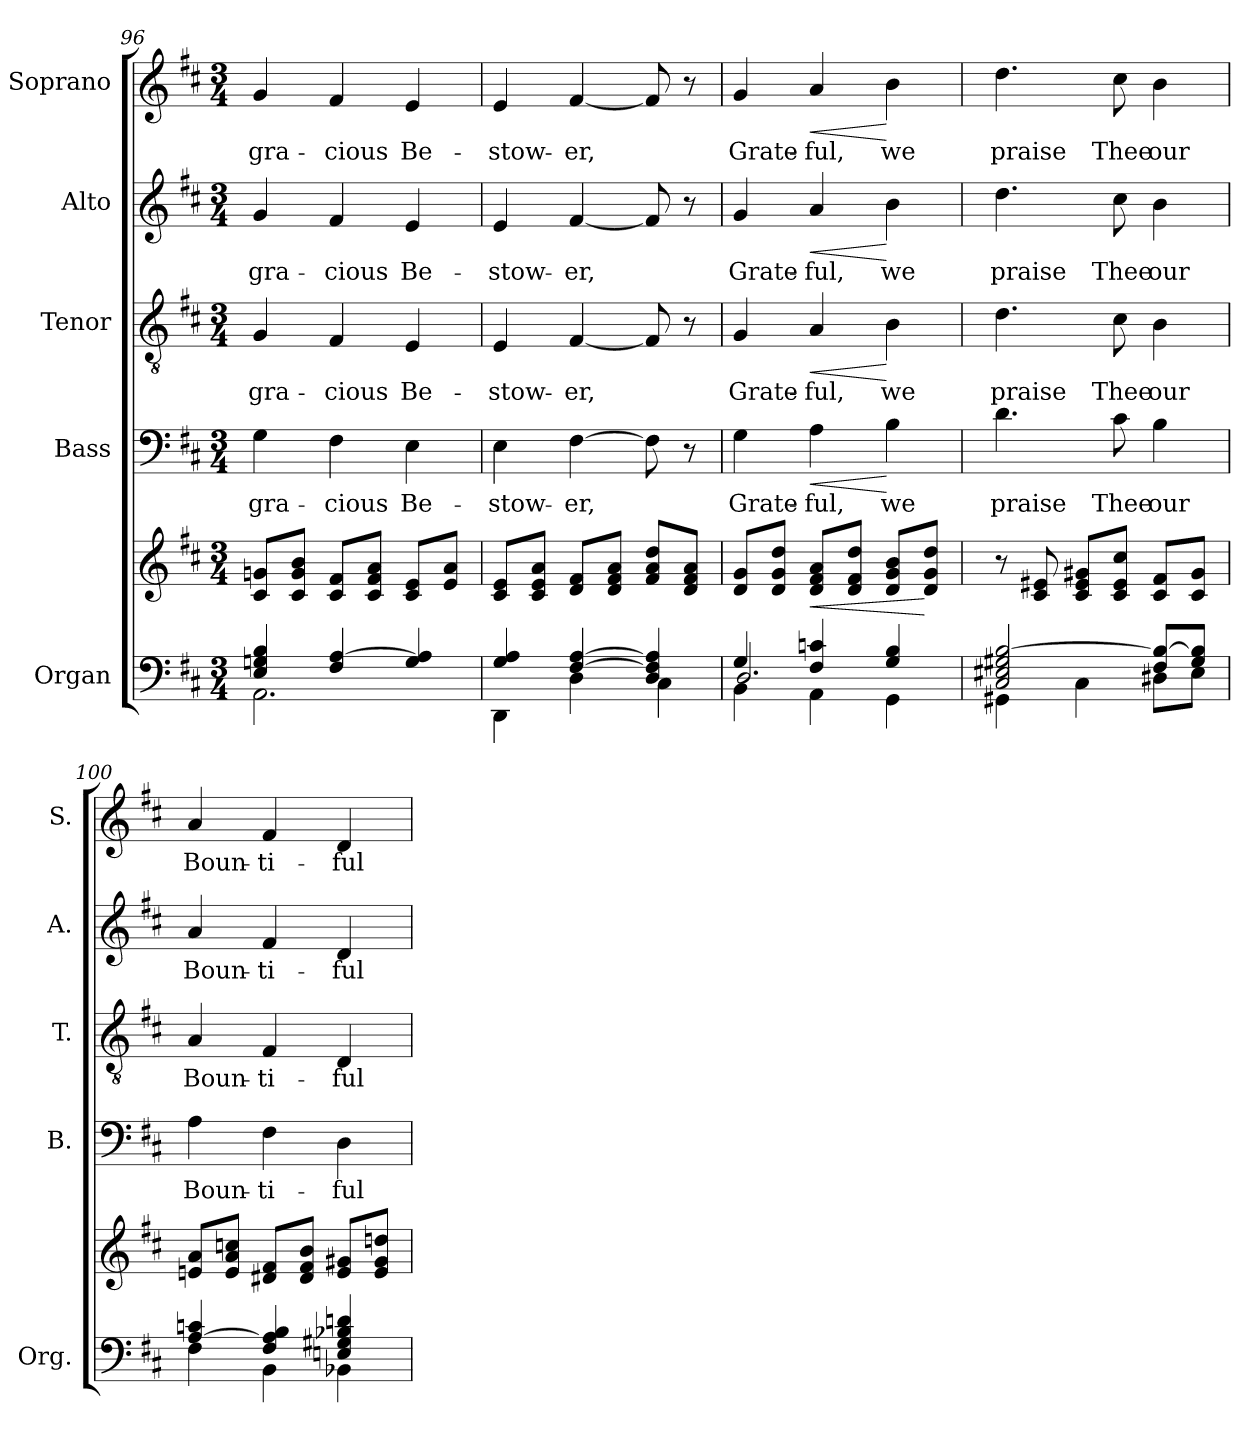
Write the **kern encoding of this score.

**kern	**kern	**dynam	**kern	**text	**dynam	**kern	**text	**dynam	**kern	**text	**dynam	**kern	**text	**dynam
*part5	*part5	*part5	*part4	*part4	*part4	*part3	*part3	*part3	*part2	*part2	*part2	*part1	*part1	*part1
*staff6	*staff5	*staff5/6	*staff4	*staff4	*staff4	*staff3	*staff3	*staff3	*staff2	*staff2	*staff2	*staff1	*staff1	*staff1
*I"Organ	*	*	*I"Bass	*	*	*I"Tenor	*	*	*I"Alto	*	*	*I"Soprano	*	*
*I'Org.	*	*	*I'B.	*	*	*I'T.	*	*	*I'A.	*	*	*I'S.	*	*
!!LO:PB:g=z
*clefF4	*clefG2	*	*clefF4	*	*	*clefGv2	*	*	*clefG2	*	*	*clefG2	*	*
*	*	*	*	*	*	*ITrd7c12	*	*	*	*	*	*	*	*
*k[f#c#]	*k[f#c#]	*	*k[f#c#]	*	*	*k[f#c#]	*	*	*k[f#c#]	*	*	*k[f#c#]	*	*
*D:	*D:	*	*D:	*	*	*D:	*	*	*D:	*	*	*D:	*	*
*M3/4	*M3/4	*	*M3/4	*	*	*M3/4	*	*	*M3/4	*	*	*M3/4	*	*
=96	=96	=96	=96	=96	=96	=96	=96	=96	=96	=96	=96	=96	=96	=96
*^	*	*	*	*	*	*	*	*	*	*	*	*	*	*
!	!	!	!	!	!LO:LY:b:color=#000000	!	!	!	!	!	!	!	!	!	!
!	!	!	!	!	!	!	!	!LO:LY:b:color=#000000	!	!	!	!	!	!	!
!	!	!	!	!	!	!	!	!	!	!	!LO:LY:b:color=#000000	!	!	!	!
!	!	!	!	!	!	!	!	!	!	!	!	!	!	!LO:LY:b:color=#000000	!
4Ei/ 4Gni 4Bi	2.AAi\	8c#i/ 8gniL	.	4Gi\	gra-	.	4GGi/	gra-	.	4gi/	gra-	.	4gi/	gra-	.
.	.	8c#i/ 8gi 8biJ	.	.	.	.	.	.	.	.	.	.	.	.	.
!	!	!	!	!	!LO:LY:b:color=#000000	!	!	!	!	!	!	!	!	!	!
!	!	!	!	!	!	!	!	!LO:LY:b:color=#000000	!	!	!	!	!	!	!
!	!	!	!	!	!	!	!	!	!	!	!LO:LY:b:color=#000000	!	!	!	!
!	!	!	!	!	!	!	!	!	!	!	!	!	!	!LO:LY:b:color=#000000	!
4F#i/ [>4Ai	.	8c#i/ 8f#iL	.	4F#i\	-cious	.	4FF#i/	-cious	.	4f#i/	-cious	.	4f#i/	-cious	.
.	.	8c#i/ 8f#i 8aiJ	.	.	.	.	.	.	.	.	.	.	.	.	.
!	!	!	!	!	!LO:LY:b:color=#000000	!	!	!	!	!	!	!	!	!	!
!	!	!	!	!	!	!	!	!LO:LY:b:color=#000000	!	!	!	!	!	!	!
!	!	!	!	!	!	!	!	!	!	!	!LO:LY:b:color=#000000	!	!	!	!
!	!	!	!	!	!	!	!	!	!	!	!	!	!	!LO:LY:b:color=#000000	!
4Gi/ 4Ai]	.	8c#i/ 8eiL	.	4Ei\	Be-	.	4EEi/	Be-	.	4ei/	Be-	.	4ei/	Be-	.
.	.	8ei/ 8aiJ	.	.	.	.	.	.	.	.	.	.	.	.	.
=97	=97	=97	=97	=97	=97	=97	=97	=97	=97	=97	=97	=97	=97	=97	=97
!	!	!	!	!	!LO:LY:b:color=#000000	!	!	!	!	!	!	!	!	!	!
!	!	!	!	!	!	!	!	!LO:LY:b:color=#000000	!	!	!	!	!	!	!
!	!	!	!	!	!	!	!	!	!	!	!LO:LY:b:color=#000000	!	!	!	!
!	!	!	!	!	!	!	!	!	!	!	!	!	!	!LO:LY:b:color=#000000	!
4Gi/ 4Ai	4DDi\	8c#i/ 8eiL	.	4Ei\	-stow-	.	4EEi/	-stow-	.	4ei/	-stow-	.	4ei/	-stow-	.
.	.	8c#i/ 8ei 8aiJ	.	.	.	.	.	.	.	.	.	.	.	.	.
!	!	!	!	!	!LO:LY:b:color=#000000	!	!	!	!	!	!	!	!	!	!
!	!	!	!	!	!	!	!	!LO:LY:b:color=#000000	!	!	!	!	!	!	!
!	!	!	!	!	!	!	!	!	!	!	!LO:LY:b:color=#000000	!	!	!	!
!	!	!	!	!	!	!	!	!	!	!	!	!	!	!LO:LY:b:color=#000000	!
[>4F#i/ [>4Ai	4Di\	8di/ 8f#iL	.	[>4F#i\	-er,	.	[<4FF#i/	-er,	.	[<4f#i/	-er,	.	[<4f#i/	-er,	.
.	.	8di/ 8f#i 8aiJ	.	.	.	.	.	.	.	.	.	.	.	.	.
4Di/ 4F#i] 4Ai]	4C#i\	8f#i/ 8ai 8ddiL	.	8F#i\]	.	.	8FF#i/]	.	.	8f#i/]	.	.	8f#i/]	.	.
.	.	8di/ 8f#i 8aiJ	.	8r	.	.	8r	.	.	8r	.	.	8r	.	.
=98	=98	=98	=98	=98	=98	=98	=98	=98	=98	=98	=98	=98	=98	=98	=98
*	*^	*	*	*	*	*	*	*	*	*	*	*	*	*	*
!	!	!	!	!	!	!LO:LY:b:color=#000000	!	!	!	!	!	!	!	!	!	!
!	!	!	!	!	!	!	!	!	!LO:LY:b:color=#000000	!	!	!	!	!	!	!
!	!	!	!	!	!	!	!	!	!	!	!	!LO:LY:b:color=#000000	!	!	!	!
!	!	!	!	!	!	!	!	!	!	!	!	!	!	!	!LO:LY:b:color=#000000	!
4Gi/	4BBi\	2.Di/	8di/ 8giL	.	4Gi\	Grate-	.	4GGi/	Grate-	.	4gi/	Grate-	.	4gi/	Grate-	.
.	.	.	8di/ 8gi 8ddiJ	.	.	.	.	.	.	.	.	.	.	.	.	.
!	!	!	!	!LO:HP:b	!	!	!	!	!	!	!	!	!	!	!	!
!	!	!	!	!	!	!LO:LY:b:color=#000000	!LO:HP:b	!	!	!	!	!	!	!	!	!
!	!	!	!	!	!	!	!	!	!LO:LY:b:color=#000000	!LO:HP:b	!	!	!	!	!	!
!	!	!	!	!	!	!	!	!	!	!	!	!LO:LY:b:color=#000000	!LO:HP:b	!	!	!
!	!	!	!	!	!	!	!	!	!	!	!	!	!	!	!LO:LY:b:color=#000000	!LO:HP:b
4F#i/ 4cni	4AAi\	.	8di/ 8f#i 8aiL	<	4Ai\	-ful,	<	4AAi/	-ful,	<	4ai/	-ful,	<	4ai/	-ful,	<
.	.	.	8di/ 8f#i 8ddiJ	.	.	.	.	.	.	.	.	.	.	.	.	.
!	!	!	!	!	!	!LO:LY:b:color=#000000	!	!	!	!	!	!	!	!	!	!
!	!	!	!	!	!	!	!	!	!LO:LY:b:color=#000000	!	!	!	!	!	!	!
!	!	!	!	!	!	!	!	!	!	!	!	!LO:LY:b:color=#000000	!	!	!	!
!	!	!	!	!	!	!	!	!	!	!	!	!	!	!	!LO:LY:b:color=#000000	!
4Gi/ 4Bi	4GGi\	.	8di/ 8gi 8biL	.	4Bi\	we	[	4BBi\	we	[	4bi\	we	[	4bi\	we	[
.	.	.	8di/ 8gi 8ddiJ	[	.	.	.	.	.	.	.	.	.	.	.	.
*	*v	*v	*	*	*	*	*	*	*	*	*	*	*	*	*	*
=99	=99	=99	=99	=99	=99	=99	=99	=99	=99	=99	=99	=99	=99	=99	=99
!	!	!	!	!	!LO:LY:b:color=#000000	!	!	!	!	!	!	!	!	!	!
!	!	!	!	!	!	!	!	!LO:LY:b:color=#000000	!	!	!	!	!	!	!
!	!	!	!	!	!	!	!	!	!	!	!LO:LY:b:color=#000000	!	!	!	!
!	!	!	!	!	!	!	!	!	!	!	!	!	!	!LO:LY:b:color=#000000	!
2C#i/ 2E#Xi 2G#Xi [>2Bi	4GG#Xi\	8r	.	4.di\	praise	.	4.Di\	praise	.	4.ddi\	praise	.	4.ddi\	praise	.
.	.	8c#i/ 8e#Xi	.	.	.	.	.	.	.	.	.	.	.	.	.
.	4C#i\	8c#i/ 8e#i 8g#XiL	.	.	.	.	.	.	.	.	.	.	.	.	.
!	!	!	!	!	!LO:LY:b:color=#000000	!	!	!	!	!	!	!	!	!	!
!	!	!	!	!	!	!	!	!LO:LY:b:color=#000000	!	!	!	!	!	!	!
!	!	!	!	!	!	!	!	!	!	!	!LO:LY:b:color=#000000	!	!	!	!
!	!	!	!	!	!	!	!	!	!	!	!	!	!	!LO:LY:b:color=#000000	!
.	.	8c#i/ 8e#i 8cc#iJ	.	8c#i\	Thee	.	8C#i\	Thee	.	8cc#i\	Thee	.	8cc#i\	Thee	.
!	!	!	!	!	!LO:LY:b:color=#000000	!	!	!	!	!	!	!	!	!	!
!	!	!	!	!	!	!	!	!LO:LY:b:color=#000000	!	!	!	!	!	!	!
!	!	!	!	!	!	!	!	!	!	!	!LO:LY:b:color=#000000	!	!	!	!
!	!	!	!	!	!	!	!	!	!	!	!	!	!	!LO:LY:b:color=#000000	!
8F#i/ 8Bi_>L	8D#Xi\L	8c#i/ 8f#iL	.	4Bi\	our	.	4BBi\	our	.	4bi\	our	.	4bi\	our	.
8G#i/ 8Bi]J	8E#i\J	8c#i/ 8g#iJ	.	.	.	.	.	.	.	.	.	.	.	.	.
=100	=100	=100	=100	=100	=100	=100	=100	=100	=100	=100	=100	=100	=100	=100	=100
!	!	!	!	!	!LO:LY:b:color=#000000	!	!	!	!	!	!	!	!	!	!
!	!	!	!	!	!	!	!	!LO:LY:b:color=#000000	!	!	!	!	!	!	!
!	!	!	!	!	!	!	!	!	!	!	!LO:LY:b:color=#000000	!	!	!	!
!	!	!	!	!	!	!	!	!	!	!	!	!	!	!LO:LY:b:color=#000000	!
[>4Ai/ 4cni	4F#i\	8eni/ 8aiL	.	4Ai\	Boun-	.	4AAi/	Boun-	.	4ai/	Boun-	.	4ai/	Boun-	.
.	.	8ei/ 8ai 8ccniJ	.	.	.	.	.	.	.	.	.	.	.	.	.
!	!	!	!	!	!LO:LY:b:color=#000000	!	!	!	!	!	!	!	!	!	!
!	!	!	!	!	!	!	!	!LO:LY:b:color=#000000	!	!	!	!	!	!	!
!	!	!	!	!	!	!	!	!	!	!	!LO:LY:b:color=#000000	!	!	!	!
!	!	!	!	!	!	!	!	!	!	!	!	!	!	!LO:LY:b:color=#000000	!
4F#i/ 4Ai] 4Bi	4BBi\	8d#Xi/ 8f#iL	.	4F#i\	-ti-	.	4FF#i/	-ti-	.	4f#i/	-ti-	.	4f#i/	-ti-	.
.	.	8d#i/ 8f#i 8biJ	.	.	.	.	.	.	.	.	.	.	.	.	.
!	!	!	!	!	!LO:LY:b:color=#000000	!	!	!	!	!	!	!	!	!	!
!	!	!	!	!	!	!	!	!LO:LY:b:color=#000000	!	!	!	!	!	!	!
!	!	!	!	!	!	!	!	!	!	!	!LO:LY:b:color=#000000	!	!	!	!
!	!	!	!	!	!	!	!	!	!	!	!	!	!	!LO:LY:b:color=#000000	!
4Eni/ 4G#Xi 4B-Xi 4dni	4BB-Xi\	8ei/ 8g#XiL	.	4Di\	-ful	.	4DDi/	-ful	.	4di/	-ful	.	4di/	-ful	.
.	.	8ei/ 8g#i 8ddniJ	.	.	.	.	.	.	.	.	.	.	.	.	.
*v	*v	*	*	*	*	*	*	*	*	*	*	*	*	*	*
=	=	=	=	=	=	=	=	=	=	=	=	=	=	=
*-	*-	*-	*-	*-	*-	*-	*-	*-	*-	*-	*-	*-	*-	*-
